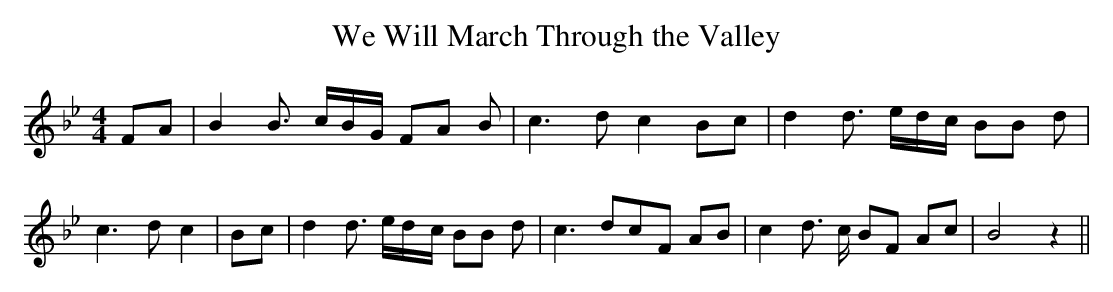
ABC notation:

X:1
T:We Will March Through the Valley
M:4/4
L:1/8
K:Bb
 FA| B2 B3/2 c/2B/2-G/2 FA B| c3- d- c2 Bc| d2 d3/2 e/2d/2-c/2 BB d|\
 c3- d- c2|B-c| d2 d3/2 e/2d/2-c/2 BB d| c3- dc-F AB| c2 d3/2 c/2 BF Ac|\
 B4 z2||
